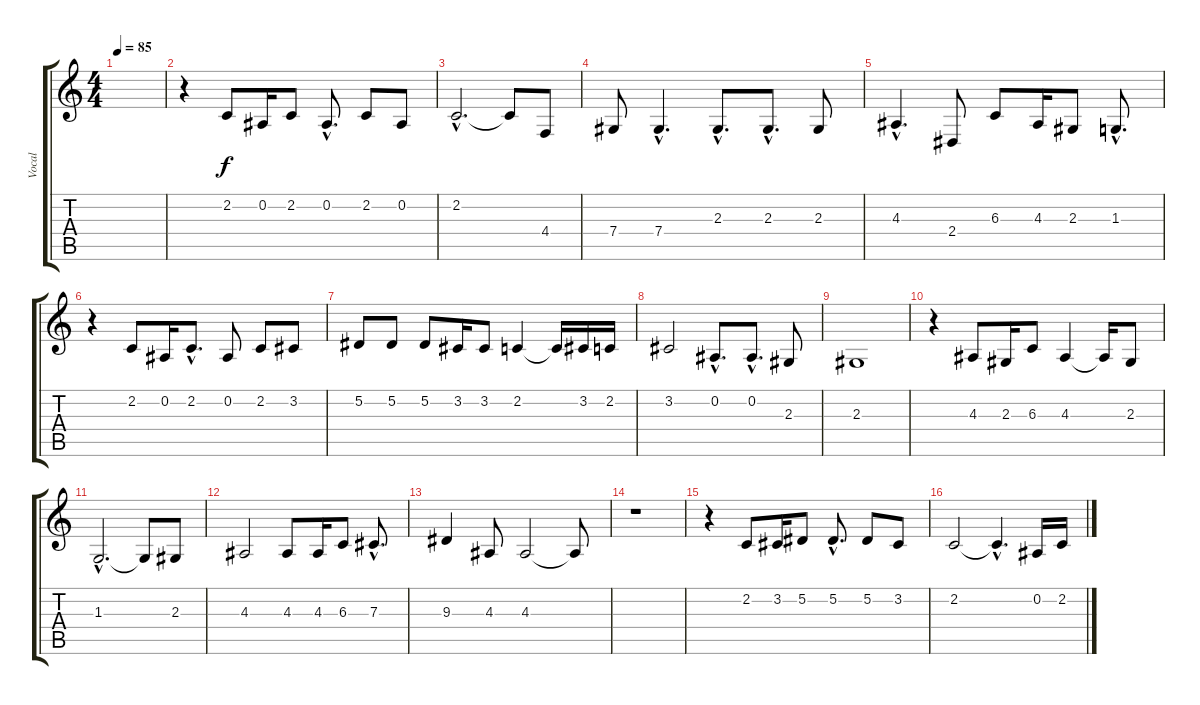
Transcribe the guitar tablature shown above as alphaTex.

\track ("Vocal" "Vocal") {instrument violin}
\staff {score tabs}
\tuning (Eb4 Bb3 Gb3 Db3 Ab2 Eb2) {hide}
\ts (4 4)
\tempo 85
\clef g2
\ks c
|
r.4 2.2.8 0.2.16 2.2.8 0.2{hac}.8{d} 2.2.8 0.2.8 |
2.2{hac}.2{d} 2.2{t}.8 4.4.8 |
7.4.8 7.4{hac}.4{d} 2.3{hac}.8{d} 2.3{hac}.8{d} 2.3.8 |
4.3{hac}.4{d} 2.4.8 6.3.8 4.3.16 2.3.8 1.3{hac}.8{d} |
r.4 2.2.8 0.2.16 2.2{hac}.8{d} 0.2.8 2.2.8 3.2.8 |
5.2.8 5.2.8 5.2.8 3.2.16 3.2.8 2.2.4 2.2{t}.16 3.2.16 2.2.16 |
3.2.2 0.2{hac}.8{d} 0.2{hac}.8{d} 2.3.8 |
2.3.1 |
r.4 4.3.8 2.3.16 6.3.8 4.3.4 4.3{t}.16 2.3.8 |
1.3{hac}.2{d} 1.3{t}.8 2.3.8 |
4.3.2 4.3.8 4.3.16 6.3.8 7.3{hac}.8{d} |
9.3.4 4.3.8 4.3.2 4.3{t}.8 |
r.1 |
r.4 2.2.8 3.2.16 5.2.8 5.2{hac}.8{d} 5.2.8 3.2.8 |
2.2.2 2.2{hac t}.4{d} 0.2.16 2.2.16
